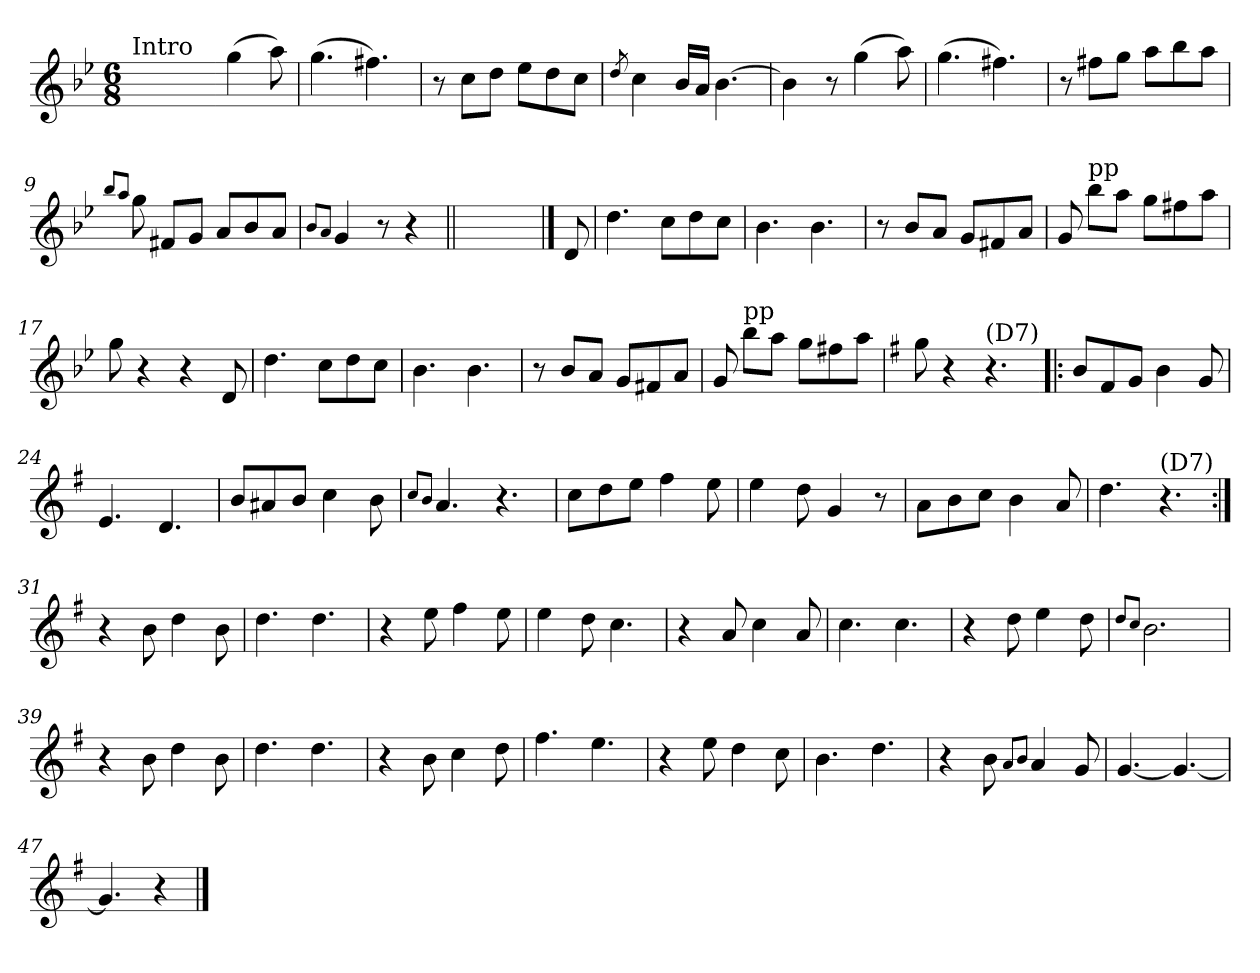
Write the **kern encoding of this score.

**kern
*part1
*staff1
*clefG2
*k[b-e-]
*g:
*M6/8
=1
!LO:TX:a:t=Intro
2.ryy
=2-
(>4gg\
8aa\)
=3
(>4.gg\
4.ff#X\)
=4
8r
8cc\L
8dd\J
8ee-\L
8dd\
8cc\J
=5
8qdd/
4cc\
16b-/LL
16a/JJ
[4.b-\
=6
4b-\]
8r
(>4gg\
8aa\)
=7
(>4.gg\
4.ff#X\)
=8
8r
8ff#X\L
8gg\J
8aa\L
8bb-\
8aa\J
=9
8qbb-/L
8qaa/J
8gg\
8f#X/L
8g/J
8a/L
8b-/
8a/J
!!LO:LB:g=z
=10
8qb-/L
8qa/J
4g/
8r
4r
=11||
2.ryy
==12
8d/
=13
4.dd\
8cc\L
8dd\
8cc\J
=14
4.b-\
4.b-\
=15
8r
8b-/L
8a/J
8g/L
8f#X/
8a/J
=16
8g/
!LO:TX:a:t=pp
8bb-\L
8aa\J
8gg\L
8ff#X\
8aa\J
=17
8gg\
4r
4r
8d/
=18
4.dd\
8cc\L
8dd\
8cc\J
!!LO:LB:g=z
=19
4.b-\
4.b-\
=20
8r
8b-/L
8a/J
8g/L
8f#X/
8a/J
=21
8g/
!LO:TX:a:t=pp
8bb-\L
8aa\J
8gg\L
8ff#X\
8aa\J
=22
*k[f#]
*G:
8gg\
4r
!LO:TX:a:t=(D7)
4.r
=23!|:
8b/L
8f#/
8g/J
4b\
8g/
=24
4.e/
4.d/
=25
8b/L
8a#X/
8b/J
4cc\
8b\
=26
8qcc/L
8qb/J
4.a/
4.r
!!LO:LB:g=z
=27
8cc\L
8dd\
8ee\J
4ff#\
8ee\
=28
4ee\
8dd\
4g/
8r
=29
8a\L
8b\
8cc\J
4b\
8a/
=30
4.dd\
!LO:TX:a:t=(D7)
4.r
=31:|!
4r
8b\
4dd\
8b\
=32
4.dd\
4.dd\
=33
4r
8ee\
4ff#\
8ee\
=34
4ee\
8dd\
4.cc\
=35
4r
8a/
4cc\
8a/
=36
4.cc\
4.cc\
!!LO:LB:g=z
=37
4r
8dd\
4ee\
8dd\
=38
8qdd/L
8qcc/J
2.b\
=39
4r
8b\
4dd\
8b\
=40
4.dd\
4.dd\
=41
4r
8b\
4cc\
8dd\
=42
4.ff#\
4.ee\
=43
4r
8ee\
4dd\
8cc\
=44
4.b\
4.dd\
=45
4r
8b\
8qa/L
8qb/J
4a/
8g/
=46
[4.g/
4.g/_
=47
4.g/]
4r
==
*-
